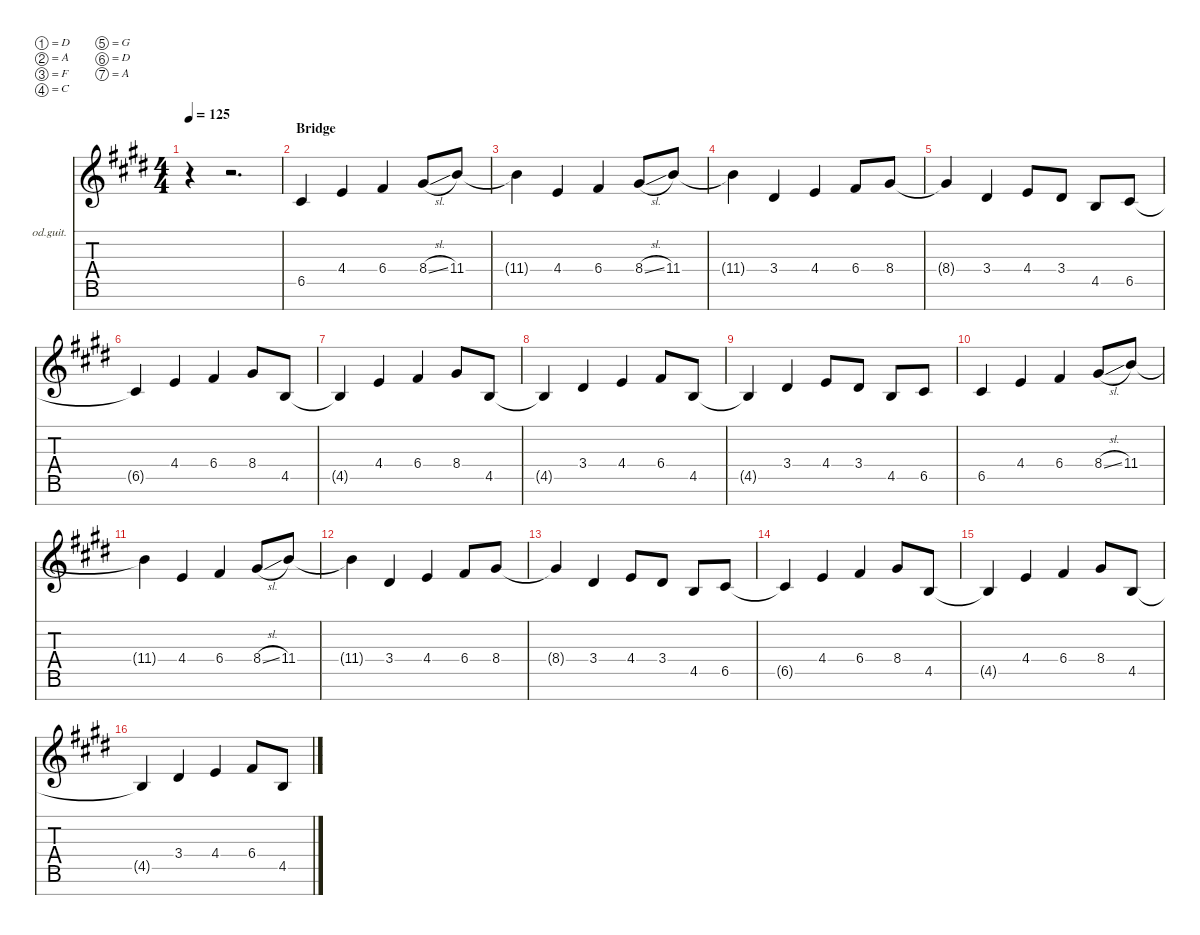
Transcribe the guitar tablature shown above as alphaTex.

\defaultSystemsLayout 4
\hideDynamics
\bracketExtendMode nobrackets
\firstSystemTrackNameOrientation horizontal
\otherSystemsTrackNameOrientation horizontal
\track ("lead" "od.guit.") {solo instrument overdrivenguitar}
\staff {score tabs}
\tuning (D4 A3 F3 C3 G2 D2 A1)
\ts (4 4)
\scale
1.22693
\tempo 125
\accidentals auto
\clef g2
\ottava regular
\simile none
\ks c#minor
r.4{dy mf beam Down} r.2{d beam Down} |
\section ("" "Bridge")
\scale
0.924358 6.5{acc #}.4{beam Up} 4.4{acc forcenatural}.4{beam Up} 6.4{acc #}.4{beam Up} 8.4{sl acc #}.8{beam Up} 11.4{acc forcenatural}.8{beam Up} |
\scale
0.924358 11.4{t acc forcenatural}.4{beam Down} 4.4{acc forcenatural}.4{beam Up} 6.4{acc #}.4{beam Up} 8.4{sl acc #}.8{beam Up} 11.4{acc forcenatural}.8{beam Up} |
\scale
0.924358 11.4{t acc forcenatural}.4{beam Down} 3.4{acc #}.4{beam Up} 4.4{acc forcenatural}.4{beam Up} 6.4{acc #}.8{beam Up} 8.4{acc #}.8{beam Up} |
\scale
1.21366 8.4{t acc #}.4{beam Up} 3.4{acc #}.4{beam Up} 4.4{acc forcenatural}.8{beam Up} 3.4{acc #}.8{beam Up} 4.5{acc forcenatural}.8{beam Up} 6.5{acc #}.8{beam Up} |
\scale
0.928779 6.5{t acc #}.4{beam Up} 4.4{acc forcenatural}.4{beam Up} 6.4{acc #}.4{beam Up} 8.4{acc #}.8{beam Up} 4.5{acc forcenatural}.8{beam Up} |
\scale
0.928779 4.5{t acc forcenatural}.4{beam Up} 4.4{acc forcenatural}.4{beam Up} 6.4{acc #}.4{beam Up} 8.4{acc #}.8{beam Up} 4.5{acc forcenatural}.8{beam Up} |
\scale
0.928779 4.5{t acc forcenatural}.4{beam Up} 3.4{acc #}.4{beam Up} 4.4{acc forcenatural}.4{beam Up} 6.4{acc #}.8{beam Up} 4.5{acc forcenatural}.8{beam Up} |
\scale
1.21366 4.5{t acc forcenatural}.4{beam Up} 3.4{acc #}.4{beam Up} 4.4{acc forcenatural}.8{beam Up} 3.4{acc #}.8{beam Up} 4.5{acc forcenatural}.8{beam Up} 6.5{acc #}.8{beam Up} |
\scale
0.928779 6.5{acc #}.4{beam Up} 4.4{acc forcenatural}.4{beam Up} 6.4{acc #}.4{beam Up} 8.4{sl acc #}.8{beam Up} 11.4{acc forcenatural}.8{beam Up} |
\scale
0.928779 11.4{t acc forcenatural}.4{beam Down} 4.4{acc forcenatural}.4{beam Up} 6.4{acc #}.4{beam Up} 8.4{sl acc #}.8{beam Up} 11.4{acc forcenatural}.8{beam Up} |
\scale
0.928779 11.4{t acc forcenatural}.4{beam Down} 3.4{acc #}.4{beam Up} 4.4{acc forcenatural}.4{beam Up} 6.4{acc #}.8{beam Up} 8.4{acc #}.8{beam Up} |
\scale
1.21366 8.4{t acc #}.4{beam Up} 3.4{acc #}.4{beam Up} 4.4{acc forcenatural}.8{beam Up} 3.4{acc #}.8{beam Up} 4.5{acc forcenatural}.8{beam Up} 6.5{acc #}.8{beam Up} |
\scale
0.928779 6.5{t acc #}.4{beam Up} 4.4{acc forcenatural}.4{beam Up} 6.4{acc #}.4{beam Up} 8.4{acc #}.8{beam Up} 4.5{acc forcenatural}.8{beam Up} |
\scale
0.928779 4.5{t acc forcenatural}.4{beam Up} 4.4{acc forcenatural}.4{beam Up} 6.4{acc #}.4{beam Up} 8.4{acc #}.8{beam Up} 4.5{acc forcenatural}.8{beam Up} |
\scale
0.928779 4.5{t acc forcenatural}.4{beam Up} 3.4{acc #}.4{beam Up} 4.4{acc forcenatural}.4{beam Up} 6.4{acc #}.8{beam Up} 4.5{acc forcenatural}.8{beam Up}
